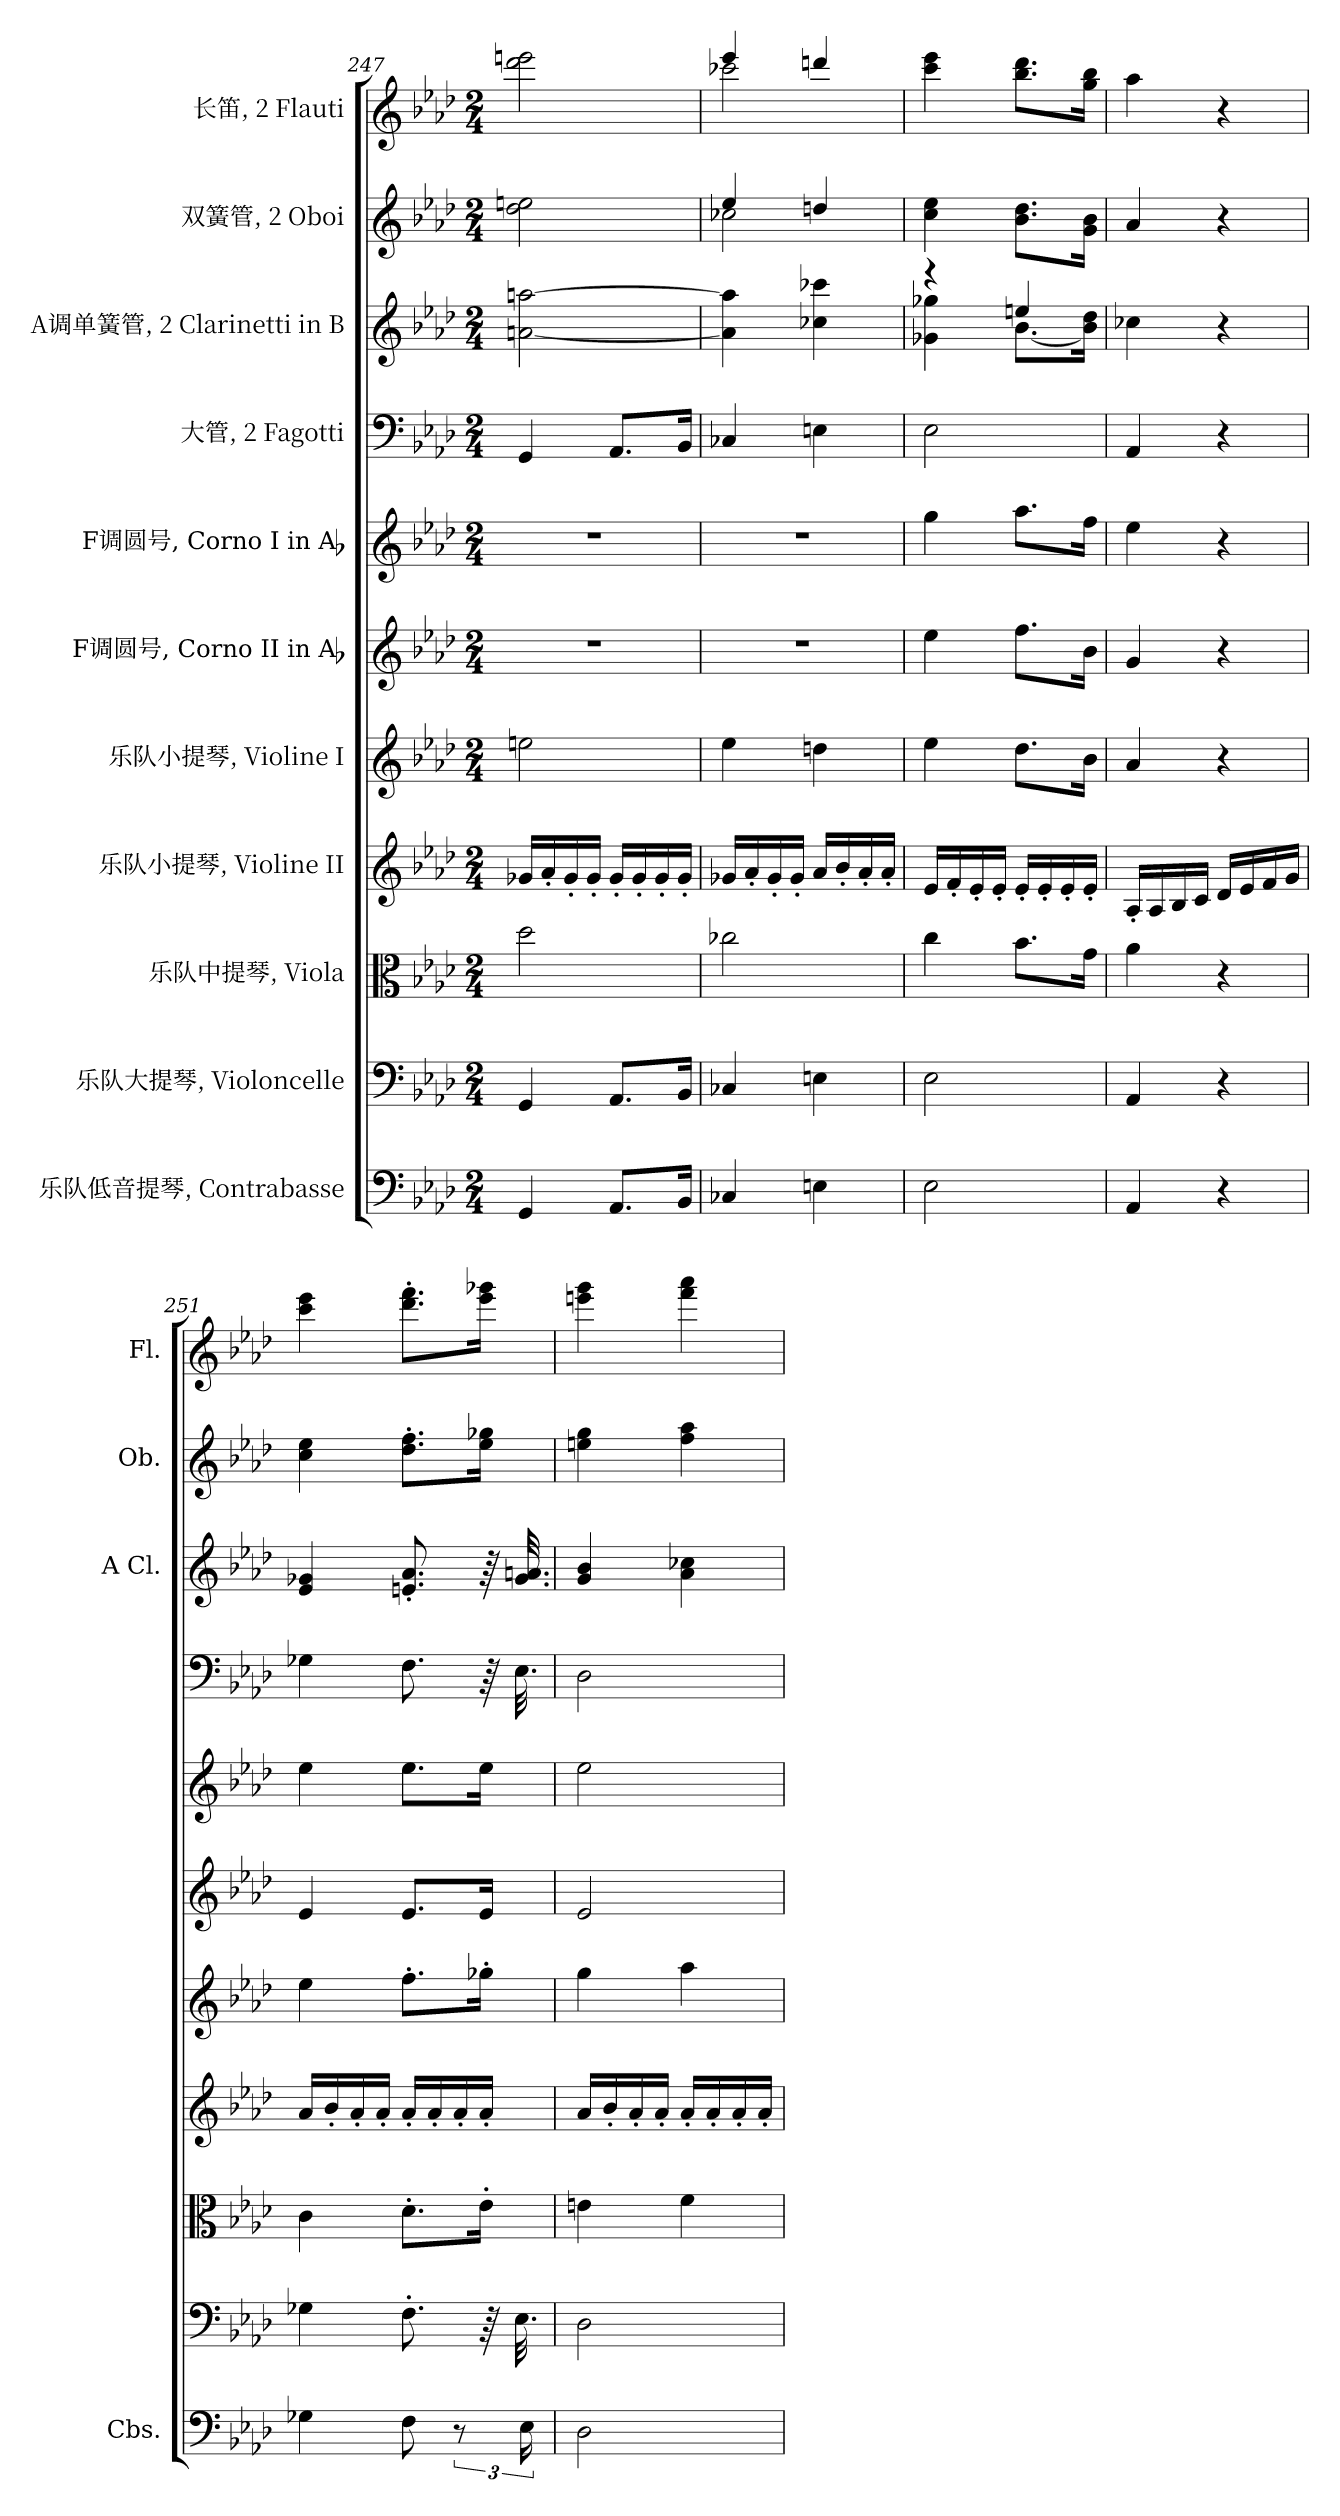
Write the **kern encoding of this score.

**kern	**kern	**kern	**kern	**kern	**kern	**kern	**kern	**kern	**kern	**kern
*part11	*part10	*part9	*part8	*part7	*part6	*part5	*part4	*part3	*part2	*part1
*staff11	*staff10	*staff9	*staff8	*staff7	*staff6	*staff5	*staff4	*staff3	*staff2	*staff1
*I"乐队低音提琴, Contrabasse	*I"乐队大提琴, Violoncelle	*I"乐队中提琴, Viola	*I"乐队小提琴, Violine II	*I"乐队小提琴, Violine I	*I"F调圆号, Corno II in Ab	*I"F调圆号, Corno I in Ab	*I"大管, 2 Fagotti	*I"A调单簧管, 2 Clarinetti in B	*I"双簧管, 2 Oboi	*I"长笛, 2 Flauti
*I'Cbs.	*	*	*	*	*	*	*	*I'A Cl.	*I'Ob.	*I'Fl.
*clefF4	*clefF4	*clefC3	*clefG2	*clefG2	*clefG2	*clefG2	*clefF4	*clefG2	*clefG2	*clefG2
*ITrd7c12	*	*	*	*	*ITrd4c7	*ITrd4c7	*	*ITrd2c3	*	*
*k[b-e-a-d-]	*k[b-e-a-d-]	*k[b-e-a-d-]	*k[b-e-a-d-]	*k[b-e-a-d-]	*k[b-e-a-d-g-]	*k[b-e-a-d-g-]	*k[b-e-a-d-]	*k[b-]	*k[b-e-a-d-]	*k[b-e-a-d-]
*M2/4	*M2/4	*M2/4	*M2/4	*M2/4	*M2/4	*M2/4	*M2/4	*M2/4	*M2/4	*M2/4
*MM61	*MM61	*MM61	*MM61	*MM61	*MM61	*MM61	*MM61	*MM61	*MM61	*MM61
=247	=247	=247	=247	=247	=247	=247	=247	=247	=247	=247
4GGG/	4GG/	2dd-\	16g-X/LL	2een\	2r	2r	4GG/	[2f#X\ [2ff#X\	2dd-\ 2een\	2ddd-\ 2eeen\
.	.	.	16a-'/	.	.	.	.	.	.	.
.	.	.	16g-'/	.	.	.	.	.	.	.
.	.	.	16g-'/JJ	.	.	.	.	.	.	.
8.AAA-/L	8.AA-/L	.	16g-'/LL	.	.	.	8.AA-/L	.	.	.
.	.	.	16g-'/	.	.	.	.	.	.	.
.	.	.	16g-'/	.	.	.	.	.	.	.
16BBB-/Jk	16BB-/Jk	.	16g-'/JJ	.	.	.	16BB-/Jk	.	.	.
=248	=248	=248	=248	=248	=248	=248	=248	=248	=248	=248
*	*	*	*	*	*	*	*	*	*	*MM61
*	*	*	*	*	*	*	*	*	*^	*^
4CC-X/	4C-X/	2cc-X\	16g-X/LL	4ee-\	2r	2r	4C-X/	4f#\] 4ff#\]	4ee-/	2cc-X\	4eee-/	2ccc-X\
.	.	.	16a-'/	.	.	.	.	.	.	.	.	.
.	.	.	16g-'/	.	.	.	.	.	.	.	.	.
.	.	.	16g-'/JJ	.	.	.	.	.	.	.	.	.
*	*	*	*	*	*	*	*	*	*	*	*MM65	*
4EEn\	4En\	.	16a-/LL	4ddn\	.	.	4En\	4a-X\ 4aa-X\	4ddn/	.	4dddn/	.
.	.	.	16b-'/	.	.	.	.	.	.	.	.	.
.	.	.	16a-'/	.	.	.	.	.	.	.	.	.
.	.	.	16a-'/JJ	.	.	.	.	.	.	.	.	.
*	*	*	*	*	*	*	*	*	*v	*v	*	*
*	*	*	*	*	*	*	*	*	*	*v	*v
!!LO:PB:g=z
=249	=249	=249	=249	=249	=249	=249	=249	=249	=249	=249
*	*	*	*	*	*	*	*	*	*	*MM61
*	*	*	*	*	*	*	*	*^	*	*
2EE-\	2E-\	4cc\	16e-/LL	4ee-\	4a-\	4cc\	2E-\	4r	4e-X\ 4ee-X\	4cc\ 4ee-\	4ccc\ 4eee-\
.	.	.	16f'/	.	.	.	.	.	.	.	.
.	.	.	16e-'/	.	.	.	.	.	.	.	.
.	.	.	16e-'/JJ	.	.	.	.	.	.	.	.
*	*	*	*	*	*	*	*	*	*	*	*MM65
.	.	8.b-\L	16e-'/LL	8.dd-\L	8.b-\L	8.dd-\L	.	4cc#X/	[8.g\L	8.b-\ 8.dd-\L	8.bb-\ 8.ddd-\L
.	.	.	16e-'/	.	.	.	.	.	.	.	.
.	.	.	16e-'/	.	.	.	.	.	.	.	.
.	.	16g\Jk	16e-'/JJ	16b-\Jk	16e-\Jk	16b-\Jk	.	.	16g\] 16b-\Jk	16g\ 16b-\Jk	16gg\ 16bb-\Jk
*	*	*	*	*	*	*	*	*v	*v	*	*
=250	=250	=250	=250	=250	=250	=250	=250	=250	=250	=250
*	*	*	*	*	*	*	*	*	*	*MM61
4AAA-/	4AA-/	4a-\	16A-'/LL	4a-/	4c/	4a-\	4AA-/	4a-X\	4a-/	4aa-\
.	.	.	16A-/	.	.	.	.	.	.	.
.	.	.	16B-/	.	.	.	.	.	.	.
.	.	.	16c/JJ	.	.	.	.	.	.	.
*	*	*	*	*	*	*	*	*	*	*MM65
4r	4r	4r	16d-/LL	4r	4r	4r	4r	4r	4r	4r
.	.	.	16e-/	.	.	.	.	.	.	.
.	.	.	16f/	.	.	.	.	.	.	.
.	.	.	16g/JJ	.	.	.	.	.	.	.
=251	=251	=251	=251	=251	=251	=251	=251	=251	=251	=251
*	*	*	*	*	*	*	*	*	*	*MM61
4GG-X\	4G-X\	4c\	16a-/LL	4ee-\	4A-/	4a-\	4G-X\	4c/ 4e-X/	4cc\ 4ee-\	4ccc\ 4eee-\
.	.	.	16b-'/	.	.	.	.	.	.	.
.	.	.	16a-'/	.	.	.	.	.	.	.
.	.	.	16a-'/JJ	.	.	.	.	.	.	.
*	*	*	*	*	*	*	*	*	*	*MM65
8FF\	8.F'\	8.d-'\L	16a-'/LL	8.ff'\L	8.A-/L	8.a-\L	8.F\	8.c#X/' 8.f/'	8.dd-\' 8.ff\'L	8.ddd-\' 8.fff\'L
.	.	.	16a-'/	.	.	.	.	.	.	.
12r	.	.	16a-'/	.	.	.	.	.	.	.
.	64r	16e-'\Jk	16a-'/JJ	16gg-X'\Jk	16A-/Jk	16a-\Jk	64r	64r	16ee-\ 16gg-X\Jk	16eee-\ 16ggg-X\Jk
.	32.E-\	.	.	.	.	.	32.E-\	32.e-/ 32.f#X/	.	.
24EE-\	.	.	.	.	.	.	.	.	.	.
=252	=252	=252	=252	=252	=252	=252	=252	=252	=252	=252
*	*	*	*	*	*	*	*	*	*	*MM61
2DD-\	2D-\	4en\	16a-/LL	4gg\	2A-/	2a-\	2D-\	4e/ 4g/	4een\ 4gg\	4eeen\ 4ggg\
.	.	.	16b-'/	.	.	.	.	.	.	.
.	.	.	16a-'/	.	.	.	.	.	.	.
.	.	.	16a-'/JJ	.	.	.	.	.	.	.
*	*	*	*	*	*	*	*	*	*	*MM65
.	.	4f\	16a-'/LL	4aa-\	.	.	.	4f\ 4a-X\	4ff\ 4aa-\	4fff\ 4aaa-\
.	.	.	16a-'/	.	.	.	.	.	.	.
.	.	.	16a-'/	.	.	.	.	.	.	.
.	.	.	16a-'/JJ	.	.	.	.	.	.	.
=	=	=	=	=	=	=	=	=	=	=
*-	*-	*-	*-	*-	*-	*-	*-	*-	*-	*-
